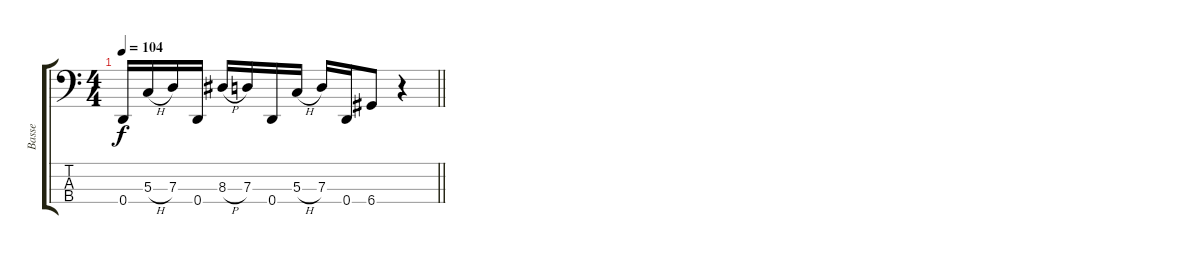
\track ("Basse" "Basse") {instrument electricbassfinger}
\staff {score tabs}
\tuning (F2 C2 G1 D1) {hide}
\ts (4 4)
\tempo 104
\clef f4
\barLineRight lightlight
\ks c
0.4.16{dy f} 5.3{h}.16 7.3.16 0.4.16 8.3{h}.16 7.3.16 0.4.16 5.3{h}.16 7.3.16 0.4.16 6.4.8 r.4
